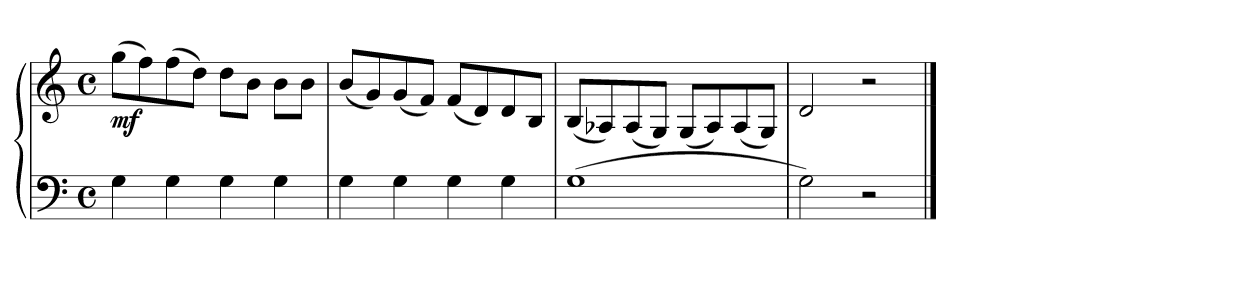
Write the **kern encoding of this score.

**kern	**kern	**dynam
*part1	*part1	*part1
*staff2	*staff1	*staff1/2
*clefF4	*clefG2	*
*k[]	*k[]	*
*M4/4	*M4/4	*
*met(c)	*met(c)	*
=1	=1	=1
!	!	!LO:DY:b
4G\	(>8gg\L	mf
.	8ff\)	.
4G\	(>8ff\	.
.	8dd\J)	.
4G\	8dd\L	.
.	8b\J	.
4G\	8b\L	.
.	8b\J	.
=2	=2	=2
4G\	(<8b/L	.
.	8g/)	.
4G\	(<8g/	.
.	8f/J)	.
4G\	(<8f/L	.
.	8d/)	.
4G\	8d/	.
.	8B/J	.
=3	=3	=3
(>1G	(<8B/L	.
.	8A-X/)	.
.	(<8A-/	.
.	8G/J)	.
.	(<8G/L	.
.	8A-/)	.
.	(<8A-/	.
.	8G/J)	.
=4	=4	=4
2G\)	2d/	.
2r	2r	.
==	==	==
*-	*-	*-
